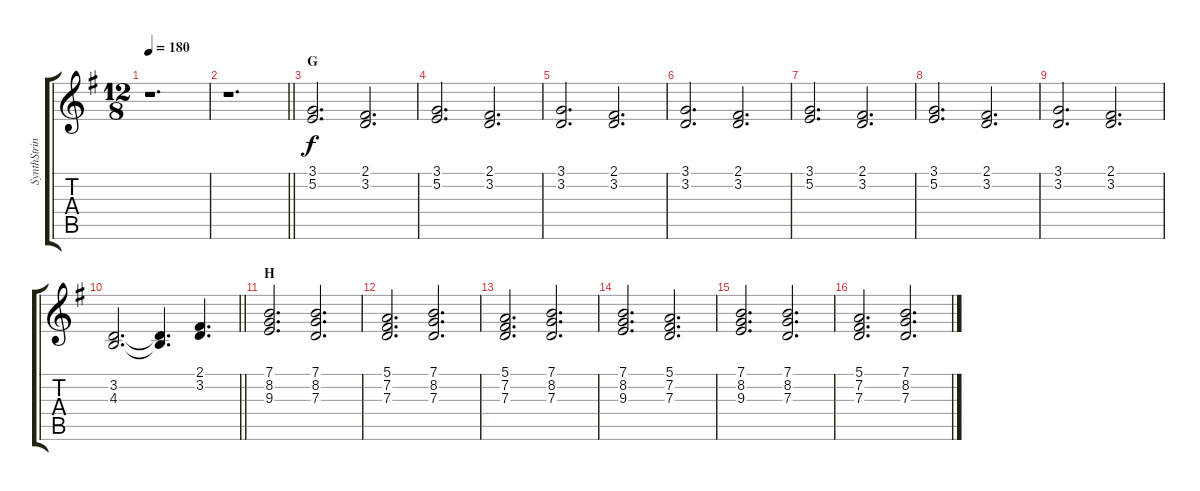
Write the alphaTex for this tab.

\track ("SynthString" "SynthStrin") {instrument synthstrings2}
\staff {score tabs}
\tuning (E4 B3 G3 D3 A2 E2) {hide}
\ts (12 8)
\tempo 180
\clef g2
\ks g
r.1{d dy f} |
\barLineRight lightlight
r.1{d} |
\section ("" "G")
(3.1 5.2).2{d} (2.1 3.2).2{d} |
(3.1 5.2).2{d} (2.1 3.2).2{d} |
(3.1 3.2).2{d} (2.1 3.2).2{d} |
(3.1 3.2).2{d} (2.1 3.2).2{d} |
(3.1 5.2).2{d} (2.1 3.2).2{d} |
(3.1 5.2).2{d} (2.1 3.2).2{d} |
(3.1 3.2).2{d} (2.1 3.2).2{d} |
\barLineRight lightlight
(3.2 4.3).2{d} (3.2{t} 4.3{t}).4{d} (2.1 3.2).4{d} |
\section ("" "H")
(7.1 8.2 9.3).2{d} (7.1 8.2 7.3).2{d} |
(5.1 7.2 7.3).2{d} (7.1 8.2 7.3).2{d} |
(5.1 7.2 7.3).2{d} (7.1 8.2 7.3).2{d} |
(7.1 8.2 9.3).2{d} (5.1 7.2 7.3).2{d} |
(7.1 8.2 9.3).2{d} (7.1 8.2 7.3).2{d} |
(5.1 7.2 7.3).2{d} (7.1 8.2 7.3).2{d}
